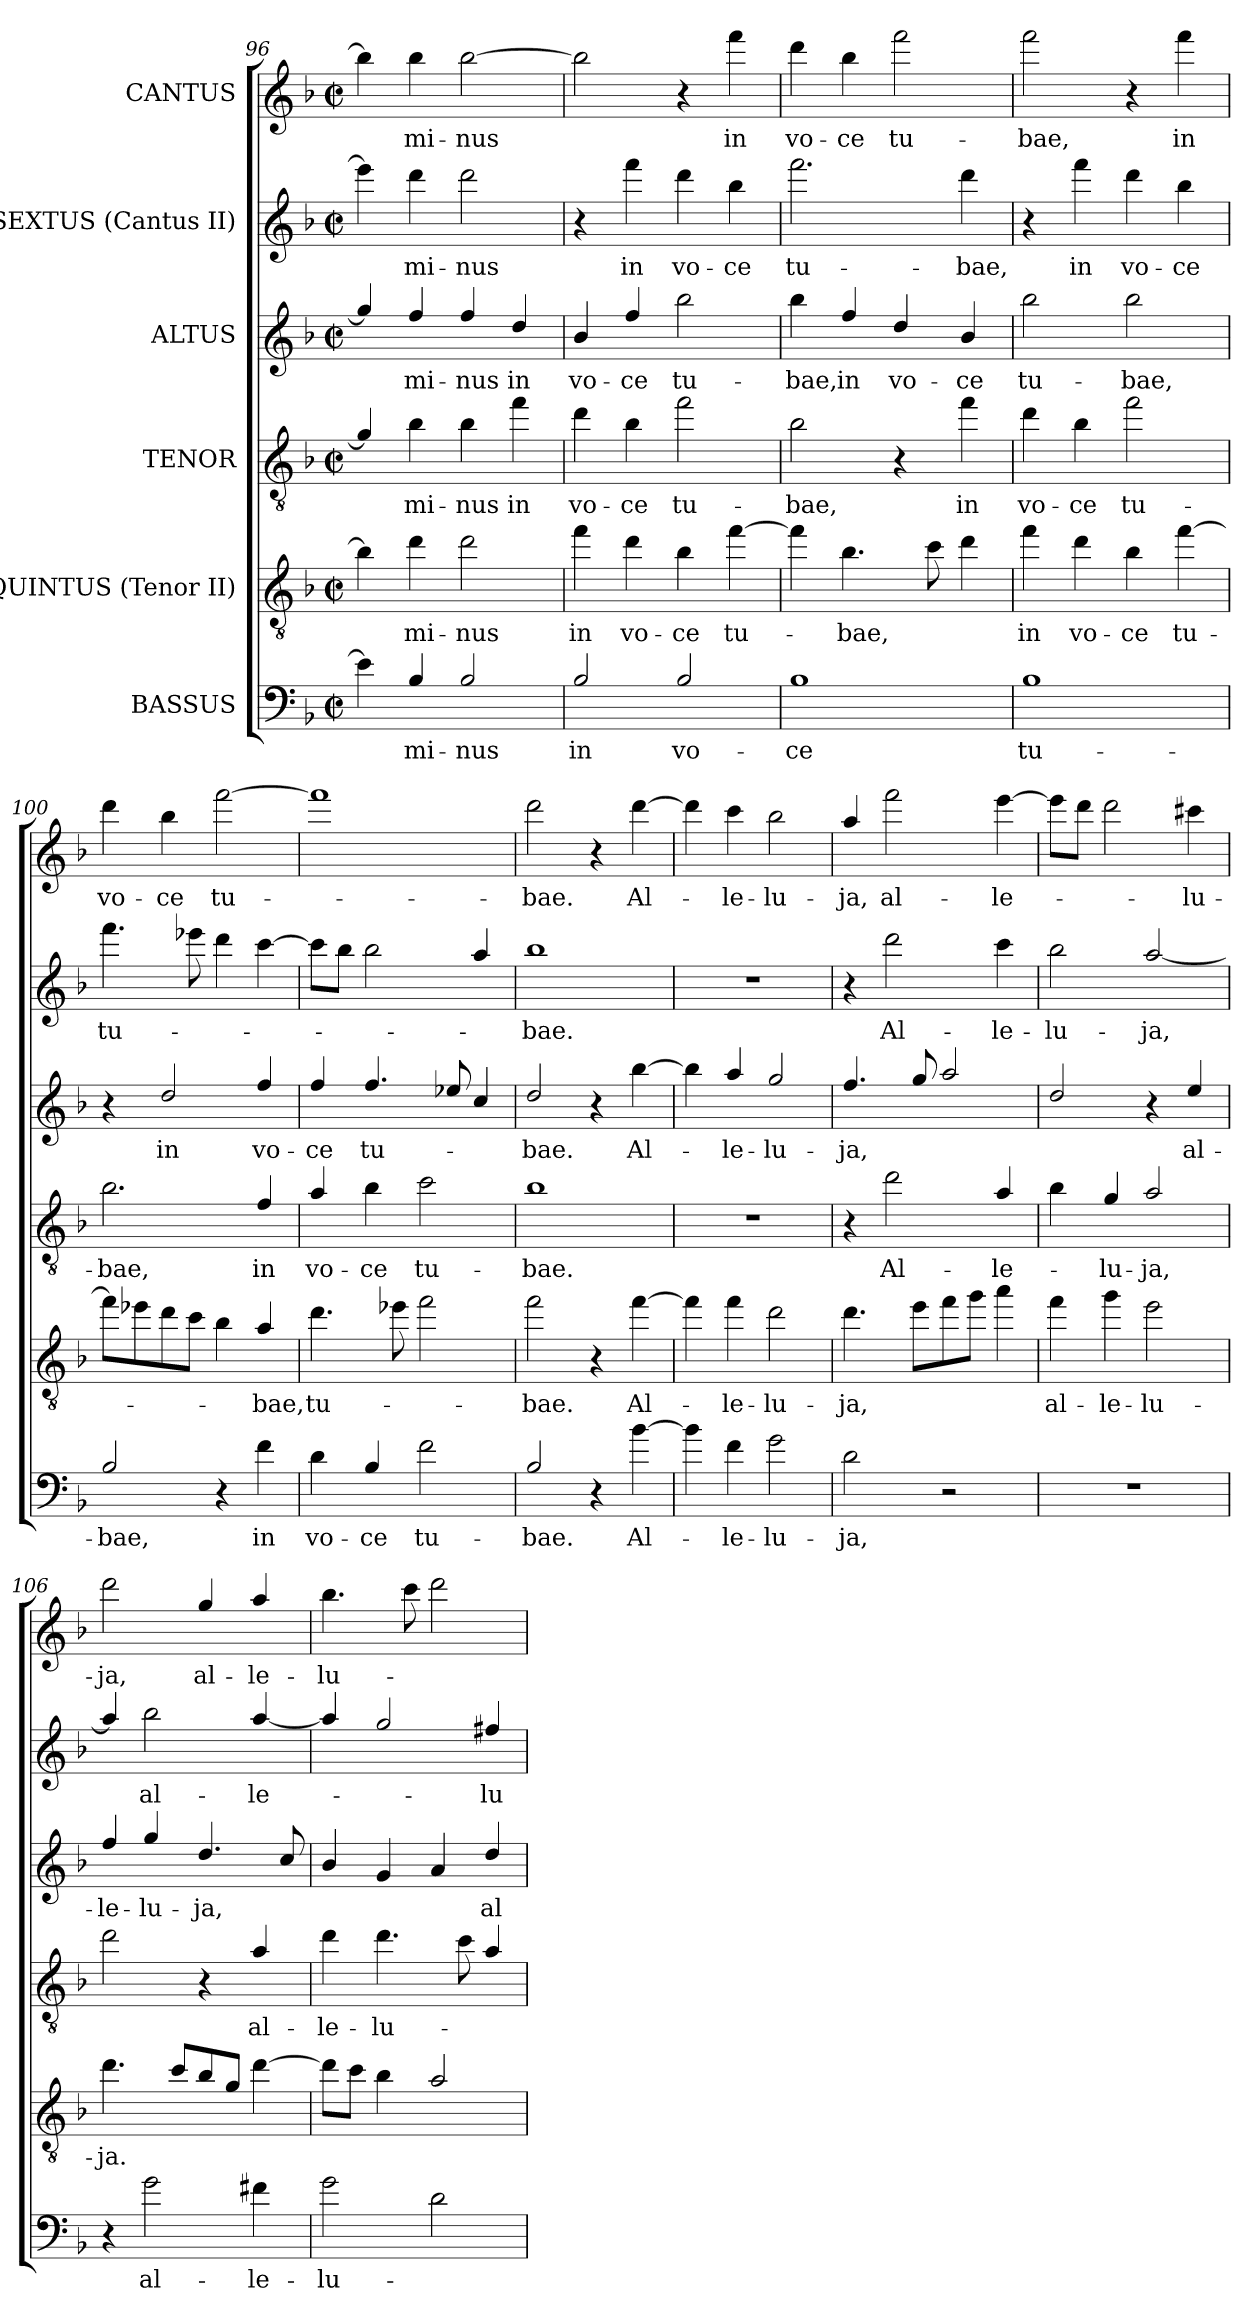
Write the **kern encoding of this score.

**kern	**text	**kern	**text	**kern	**text	**kern	**text	**kern	**text	**kern	**text
*part6	*part6	*part5	*part5	*part4	*part4	*part3	*part3	*part2	*part2	*part1	*part1
*staff6	*staff6	*staff5	*staff5	*staff4	*staff4	*staff3	*staff3	*staff2	*staff2	*staff1	*staff1
*I"BASSUS	*	*I"QUINTUS (Tenor II)	*	*I"TENOR	*	*I"ALTUS	*	*I"SEXTUS (Cantus II)	*	*I"CANTUS	*
*clefF4	*	*clefGv2	*	*clefGv2	*	*clefG2	*	*clefG2	*	*clefG2	*
*ITrd12c21	*	*ITrd8c14	*	*ITrd8c14	*	*ITrd12c21	*	*ITrd12c21	*	*ITrd12c21	*
*k[b-]	*	*k[b-]	*	*k[b-]	*	*k[b-]	*	*k[b-]	*	*k[b-]	*
*d:	*	*d:	*	*d:	*	*d:	*	*d:	*	*d:	*
*M2/2	*	*M2/2	*	*M2/2	*	*M2/2	*	*M2/2	*	*M2/2	*
*met(c|)	*	*met(c|)	*	*met(c|)	*	*met(c|)	*	*met(c|)	*	*met(c|)	*
=96	=96	=96	=96	=96	=96	=96	=96	=96	=96	=96	=96
4E-\]	.	4B-\]	.	4G/]	.	4g/]	.	4ee-\]	.	4b-\]	.
4BB-/	-mi-	4d\	-mi-	4B-\	-mi-	4f/	-mi-	4dd\	-mi-	4b-\	-mi-
2BB-/	-nus	2d\	-nus	4B-\	-nus	4f/	-nus	2dd\	-nus	[2b-\	-nus
.	.	.	.	4f\	in	4d/	in	.	.	.	.
=97	=97	=97	=97	=97	=97	=97	=97	=97	=97	=97	=97
2BB-/	in	4f\	in	4d\	vo-	4B-/	vo-	4r	.	2b-\]	.
.	.	4d\	vo-	4B-\	-ce	4f/	-ce	4ff\	in	.	.
2BB-/	vo-	4B-\	-ce	2f\	tu-	2b-\	tu-	4dd\	vo-	4r	.
.	.	[4f\	tu-	.	.	.	.	4b-\	-ce	4ff\	in
!!LO:LB:g=z
=98	=98	=98	=98	=98	=98	=98	=98	=98	=98	=98	=98
1BB-	-ce	4f\]	.	2B-\	-bae,	4b-\	-bae,	2.ff\	tu-	4dd\	vo-
.	.	4.B-\	-bae,	.	.	4f/	in	.	.	4b-\	-ce
.	.	.	.	4r	.	4d/	vo-	.	.	2ff\	tu-
.	.	8c\	.	.	.	.	.	.	.	.	.
.	.	4d\	.	4f\	in	4B-/	-ce	4dd\	-bae,	.	.
=99	=99	=99	=99	=99	=99	=99	=99	=99	=99	=99	=99
1BB-	tu-	4f\	in	4d\	vo-	2b-\	tu-	4r	.	2ff\	-bae,
.	.	4d\	vo-	4B-\	-ce	.	.	4ff\	in	.	.
.	.	4B-\	-ce	2f\	tu-	2b-\	-bae,	4dd\	vo-	4r	.
.	.	[4f\	tu-	.	.	.	.	4b-\	-ce	4ff\	in
=100	=100	=100	=100	=100	=100	=100	=100	=100	=100	=100	=100
2BB-/	-bae,	8f\L]	.	2.B-\	-bae,	4r	.	4.ff\	tu-	4dd\	vo-
.	.	8e-X\	.	.	.	.	.	.	.	.	.
.	.	8d\	.	.	.	2d/	in	.	.	4b-\	-ce
.	.	8c\J	.	.	.	.	.	8ee-X\	.	.	.
4r	.	4B-\	.	.	.	.	.	4dd\	.	[2ff\	tu-
4F\	in	4A/	-bae,	4F/	in	4f/	vo-	[4cc\	.	.	.
=101	=101	=101	=101	=101	=101	=101	=101	=101	=101	=101	=101
4D\	vo-	4.d\	tu-	4A/	vo-	4f/	-ce	8cc\L]	.	1ff]	.
.	.	.	.	.	.	.	.	8b-\J	.	.	.
4BB-/	-ce	.	.	4B-\	-ce	4.f/	tu-	2b-\	.	.	.
.	.	8e-X\	.	.	.	.	.	.	.	.	.
2F\	tu-	2f\	.	2c\	tu-	.	.	.	.	.	.
.	.	.	.	.	.	8e-X/	.	.	.	.	.
.	.	.	.	.	.	4c/	.	4a/	.	.	.
=102	=102	=102	=102	=102	=102	=102	=102	=102	=102	=102	=102
2BB-/	-bae.	2f\	-bae.	1B-	-bae.	2d/	-bae.	1b-	-bae.	2dd\	-bae.
4r	.	4r	.	.	.	4r	.	.	.	4r	.
[4B-\	Al-	[4f\	Al-	.	.	[4b-\	Al-	.	.	[4dd\	Al-
=103	=103	=103	=103	=103	=103	=103	=103	=103	=103	=103	=103
4B-\]	.	4f\]	.	1r	.	4b-\]	.	1r	.	4dd\]	.
4F\	-le-	4f\	-le-	.	.	4a/	-le-	.	.	4cc\	-le-
2G\	-lu-	2d\	-lu-	.	.	2g/	-lu-	.	.	2b-\	-lu-
=104	=104	=104	=104	=104	=104	=104	=104	=104	=104	=104	=104
2D\	-ja,	4.d\	-ja,	4r	.	4.f/	-ja,	4r	.	4a/	-ja,
.	.	.	.	2d\	Al-	.	.	2dd\	Al-	2ff\	al-
.	.	8e\L	.	.	.	8g/	.	.	.	.	.
2r	.	8f\	.	.	.	2a/	.	.	.	.	.
.	.	8g\J	.	.	.	.	.	.	.	.	.
.	.	4a\	.	4A/	-le-	.	.	4cc\	-le-	[4ee\	-le-
=105	=105	=105	=105	=105	=105	=105	=105	=105	=105	=105	=105
1r	.	4f\	al-	4B-\	.	2d/	.	2b-\	-lu-	8ee\L]	.
.	.	.	.	.	.	.	.	.	.	8dd\J	.
.	.	4g\	-le-	4G/	-lu-	.	.	.	.	2dd\	.
.	.	2e\	-lu-	2A/	-ja,	4r	.	[2a/	-ja,	.	.
.	.	.	.	.	.	4e/	al-	.	.	4cc#X\	-lu-
!!LO:PB:g=z
=106	=106	=106	=106	=106	=106	=106	=106	=106	=106	=106	=106
4r	.	4.d\	-ja.	2d\	.	4f/	-le-	4a/]	.	2dd\	-ja,
2G\	al-	.	.	.	.	4g/	-lu-	2b-\	al-	.	.
.	.	8c/L	.	.	.	.	.	.	.	.	.
.	.	8B-/	.	4r	.	4.d/	-ja,	.	.	4g/	al-
.	.	8G/J	.	.	.	.	.	.	.	.	.
4F#X\	-le-	[4d\	.	4A/	al-	.	.	[4a/	-le-	4a/	-le-
.	.	.	.	.	.	8c/	.	.	.	.	.
=107	=107	=107	=107	=107	=107	=107	=107	=107	=107	=107	=107
2G\	-lu-	8d\L]	.	4d\	-le-	4B-/	.	4a/]	.	4.b-\	-lu-
.	.	8c\J	.	.	.	.	.	.	.	.	.
.	.	4B-\	.	4.d\	-lu-	4G/	.	2g/	.	.	.
.	.	.	.	.	.	.	.	.	.	8cc\	.
2D\	.	2A/	.	.	.	4A/	.	.	.	2dd\	.
.	.	.	.	8c\	.	.	.	.	.	.	.
.	.	.	.	4A/	.	4d/	al-	4f#X/	-lu-	.	.
=	=	=	=	=	=	=	=	=	=	=	=
*-	*-	*-	*-	*-	*-	*-	*-	*-	*-	*-	*-
